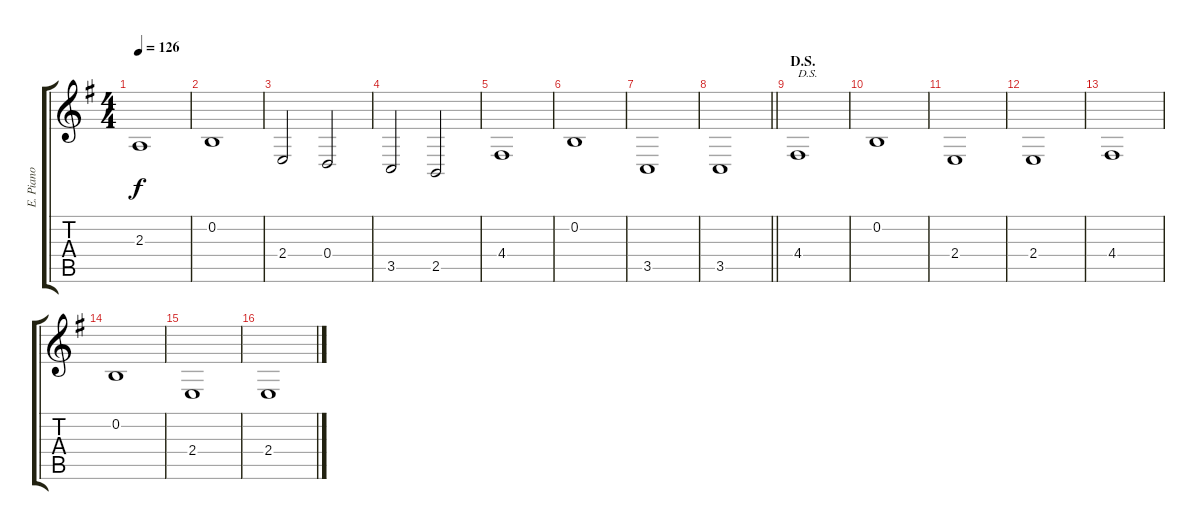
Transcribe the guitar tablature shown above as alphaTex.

\track ("E. Piano" "E. Piano") {instrument electricgrandpiano}
\staff {score tabs}
\tuning (E4 B3 G3 D3 A2 E2) {hide}
\ts (4 4)
\tempo 126
\clef g2
\ks g
2.3.1{dy f} |
0.2.1 |
2.4.2 0.4.2 |
3.5.2 2.5.2 |
4.4.1 |
0.2.1 |
3.5.1 |
\barLineRight lightlight
3.5.1 |
\section ("" "D.S.")
4.4.1{txt "D.S."} |
0.2.1 |
2.4.1 |
2.4.1 |
4.4.1 |
0.2.1 |
2.4.1 |
2.4.1
